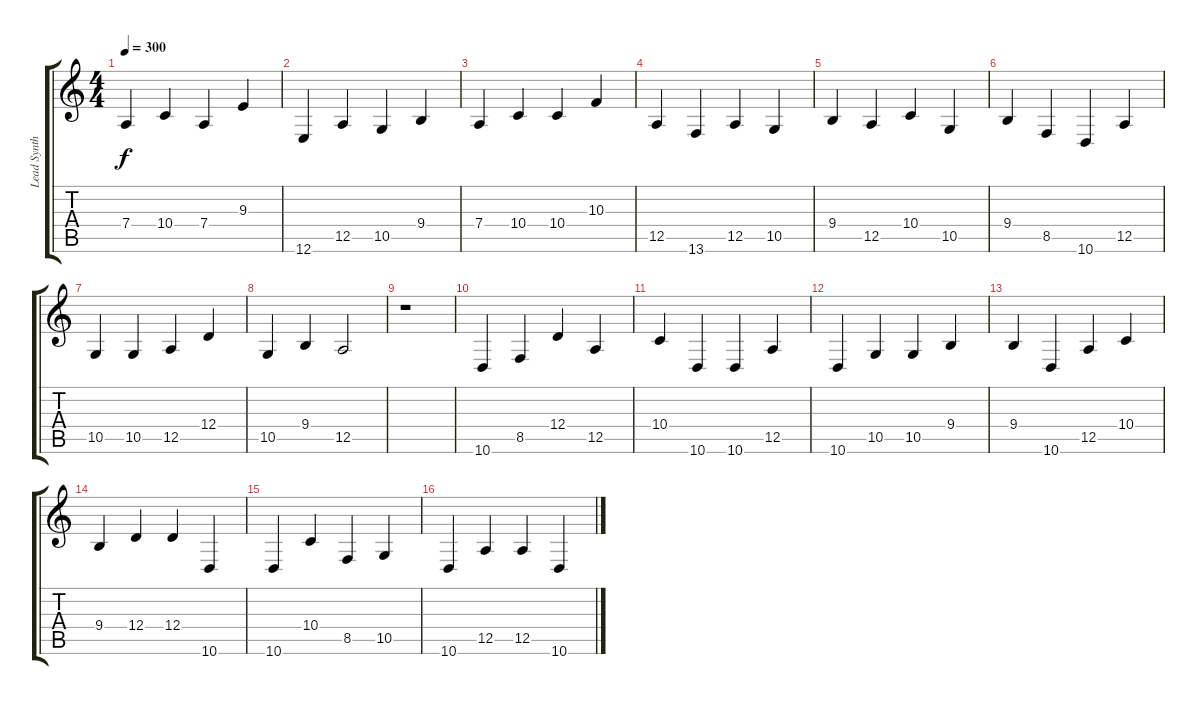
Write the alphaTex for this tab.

\track ("Lead Synth" "Lead Synth") {instrument fx4atmosphere}
\staff {score tabs}
\tuning (E4 B3 G3 D3 A2 E2) {hide}
\ts (4 4)
\tempo 300
\clef g2
\ks c
7.4.4{dy f} 10.4.4 7.4.4 9.3.4 |
12.6.4 12.5.4 10.5.4 9.4.4 |
7.4.4 10.4.4 10.4.4 10.3.4 |
12.5.4 13.6.4 12.5.4 10.5.4 |
9.4.4 12.5.4 10.4.4 10.5.4 |
9.4.4 8.5.4 10.6.4 12.5.4 |
10.5.4 10.5.4 12.5.4 12.4.4 |
10.5.4 9.4.4 12.5.2 |
r.1 |
10.6.4 8.5.4 12.4.4 12.5.4 |
10.4.4 10.6.4 10.6.4 12.5.4 |
10.6.4 10.5.4 10.5.4 9.4.4 |
9.4.4 10.6.4 12.5.4 10.4.4 |
9.4.4 12.4.4 12.4.4 10.6.4 |
10.6.4 10.4.4 8.5.4 10.5.4 |
10.6.4 12.5.4 12.5.4 10.6.4
